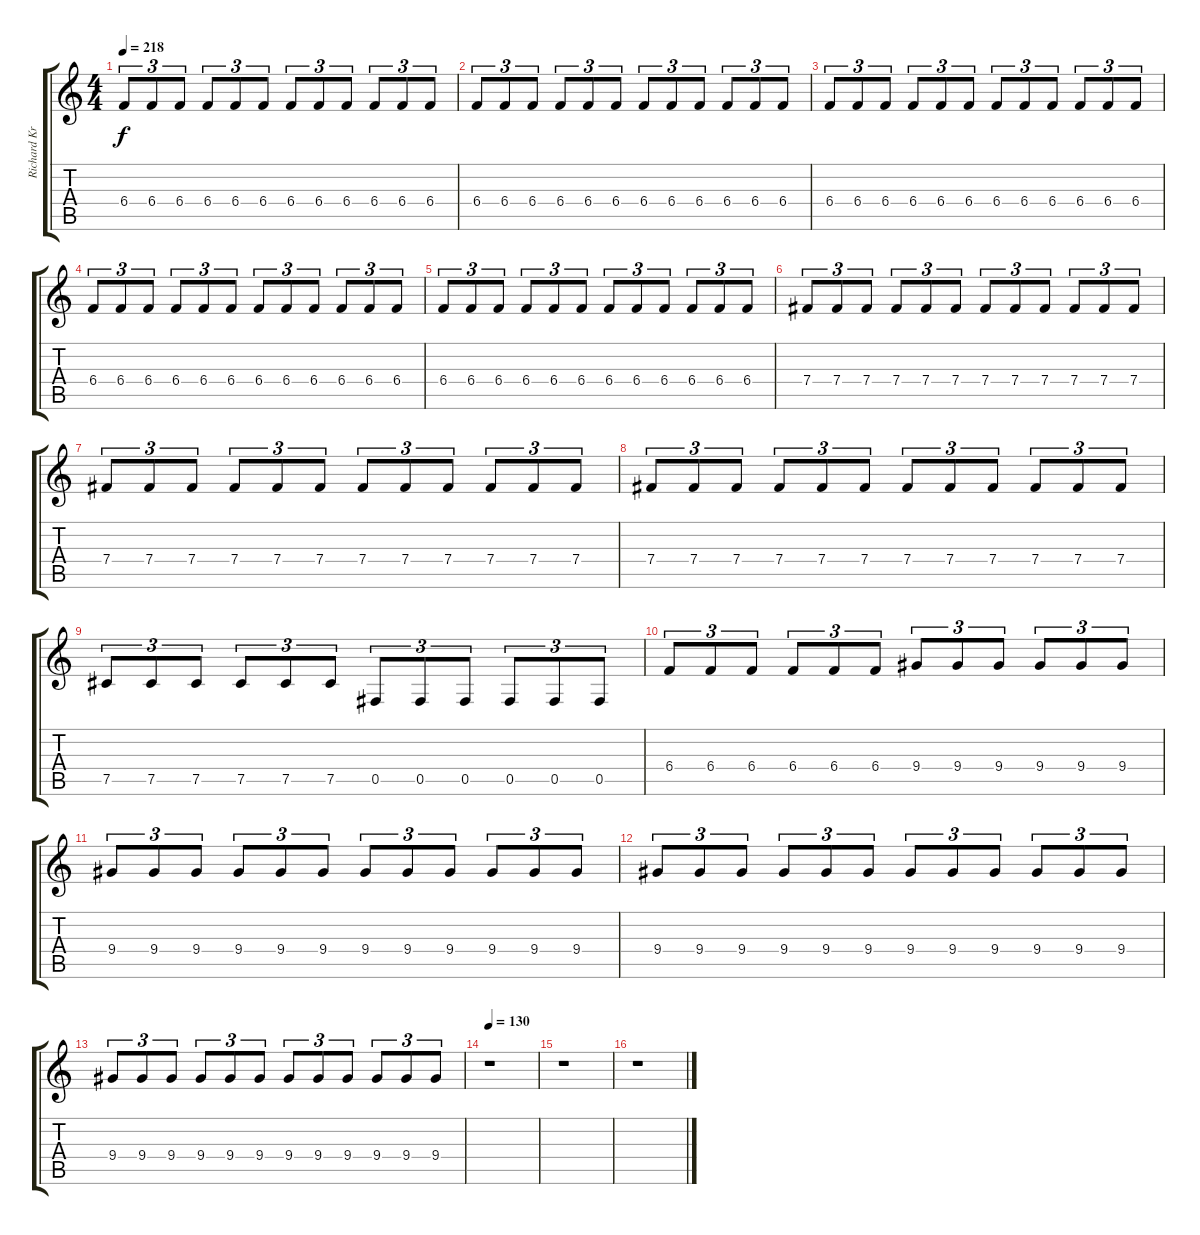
\track ("Richard Kronheim" "Richard Kr") {instrument distortionguitar}
\staff {score tabs}
\tuning (Db4 Ab3 E3 B2 Gb2 Db2) {hide}
\ts (4 4)
\tempo 218
\clef g2
\ks c
6.4.8{tu (3 2) dy f} 6.4.8{tu (3 2)} 6.4.8{tu (3 2)} 6.4.8{tu (3 2)} 6.4.8{tu (3 2)} 6.4.8{tu (3 2)} 6.4.8{tu (3 2)} 6.4.8{tu (3 2)} 6.4.8{tu (3 2)} 6.4.8{tu (3 2)} 6.4.8{tu (3 2)} 6.4.8{tu (3 2)} |
6.4.8{tu (3 2)} 6.4.8{tu (3 2)} 6.4.8{tu (3 2)} 6.4.8{tu (3 2)} 6.4.8{tu (3 2)} 6.4.8{tu (3 2)} 6.4.8{tu (3 2)} 6.4.8{tu (3 2)} 6.4.8{tu (3 2)} 6.4.8{tu (3 2)} 6.4.8{tu (3 2)} 6.4.8{tu (3 2)} |
6.4.8{tu (3 2)} 6.4.8{tu (3 2)} 6.4.8{tu (3 2)} 6.4.8{tu (3 2)} 6.4.8{tu (3 2)} 6.4.8{tu (3 2)} 6.4.8{tu (3 2)} 6.4.8{tu (3 2)} 6.4.8{tu (3 2)} 6.4.8{tu (3 2)} 6.4.8{tu (3 2)} 6.4.8{tu (3 2)} |
6.4.8{tu (3 2)} 6.4.8{tu (3 2)} 6.4.8{tu (3 2)} 6.4.8{tu (3 2)} 6.4.8{tu (3 2)} 6.4.8{tu (3 2)} 6.4.8{tu (3 2)} 6.4.8{tu (3 2)} 6.4.8{tu (3 2)} 6.4.8{tu (3 2)} 6.4.8{tu (3 2)} 6.4.8{tu (3 2)} |
6.4.8{tu (3 2)} 6.4.8{tu (3 2)} 6.4.8{tu (3 2)} 6.4.8{tu (3 2)} 6.4.8{tu (3 2)} 6.4.8{tu (3 2)} 6.4.8{tu (3 2)} 6.4.8{tu (3 2)} 6.4.8{tu (3 2)} 6.4.8{tu (3 2)} 6.4.8{tu (3 2)} 6.4.8{tu (3 2)} |
7.4.8{tu (3 2)} 7.4.8{tu (3 2)} 7.4.8{tu (3 2)} 7.4.8{tu (3 2)} 7.4.8{tu (3 2)} 7.4.8{tu (3 2)} 7.4.8{tu (3 2)} 7.4.8{tu (3 2)} 7.4.8{tu (3 2)} 7.4.8{tu (3 2)} 7.4.8{tu (3 2)} 7.4.8{tu (3 2)} |
7.4.8{tu (3 2)} 7.4.8{tu (3 2)} 7.4.8{tu (3 2)} 7.4.8{tu (3 2)} 7.4.8{tu (3 2)} 7.4.8{tu (3 2)} 7.4.8{tu (3 2)} 7.4.8{tu (3 2)} 7.4.8{tu (3 2)} 7.4.8{tu (3 2)} 7.4.8{tu (3 2)} 7.4.8{tu (3 2)} |
7.4.8{tu (3 2)} 7.4.8{tu (3 2)} 7.4.8{tu (3 2)} 7.4.8{tu (3 2)} 7.4.8{tu (3 2)} 7.4.8{tu (3 2)} 7.4.8{tu (3 2)} 7.4.8{tu (3 2)} 7.4.8{tu (3 2)} 7.4.8{tu (3 2)} 7.4.8{tu (3 2)} 7.4.8{tu (3 2)} |
7.5.8{tu (3 2)} 7.5.8{tu (3 2)} 7.5.8{tu (3 2)} 7.5.8{tu (3 2)} 7.5.8{tu (3 2)} 7.5.8{tu (3 2)} 0.5.8{tu (3 2)} 0.5.8{tu (3 2)} 0.5.8{tu (3 2)} 0.5.8{tu (3 2)} 0.5.8{tu (3 2)} 0.5.8{tu (3 2)} |
6.4.8{tu (3 2)} 6.4.8{tu (3 2)} 6.4.8{tu (3 2)} 6.4.8{tu (3 2)} 6.4.8{tu (3 2)} 6.4.8{tu (3 2)} 9.4.8{tu (3 2)} 9.4.8{tu (3 2)} 9.4.8{tu (3 2)} 9.4.8{tu (3 2)} 9.4.8{tu (3 2)} 9.4.8{tu (3 2)} |
9.4.8{tu (3 2)} 9.4.8{tu (3 2)} 9.4.8{tu (3 2)} 9.4.8{tu (3 2)} 9.4.8{tu (3 2)} 9.4.8{tu (3 2)} 9.4.8{tu (3 2)} 9.4.8{tu (3 2)} 9.4.8{tu (3 2)} 9.4.8{tu (3 2)} 9.4.8{tu (3 2)} 9.4.8{tu (3 2)} |
9.4.8{tu (3 2)} 9.4.8{tu (3 2)} 9.4.8{tu (3 2)} 9.4.8{tu (3 2)} 9.4.8{tu (3 2)} 9.4.8{tu (3 2)} 9.4.8{tu (3 2)} 9.4.8{tu (3 2)} 9.4.8{tu (3 2)} 9.4.8{tu (3 2)} 9.4.8{tu (3 2)} 9.4.8{tu (3 2)} |
9.4.8{tu (3 2)} 9.4.8{tu (3 2)} 9.4.8{tu (3 2)} 9.4.8{tu (3 2)} 9.4.8{tu (3 2)} 9.4.8{tu (3 2)} 9.4.8{tu (3 2)} 9.4.8{tu (3 2)} 9.4.8{tu (3 2)} 9.4.8{tu (3 2)} 9.4.8{tu (3 2)} 9.4.8{tu (3 2)} |
\tempo 130
r.1 |
r.1 |
r.1
